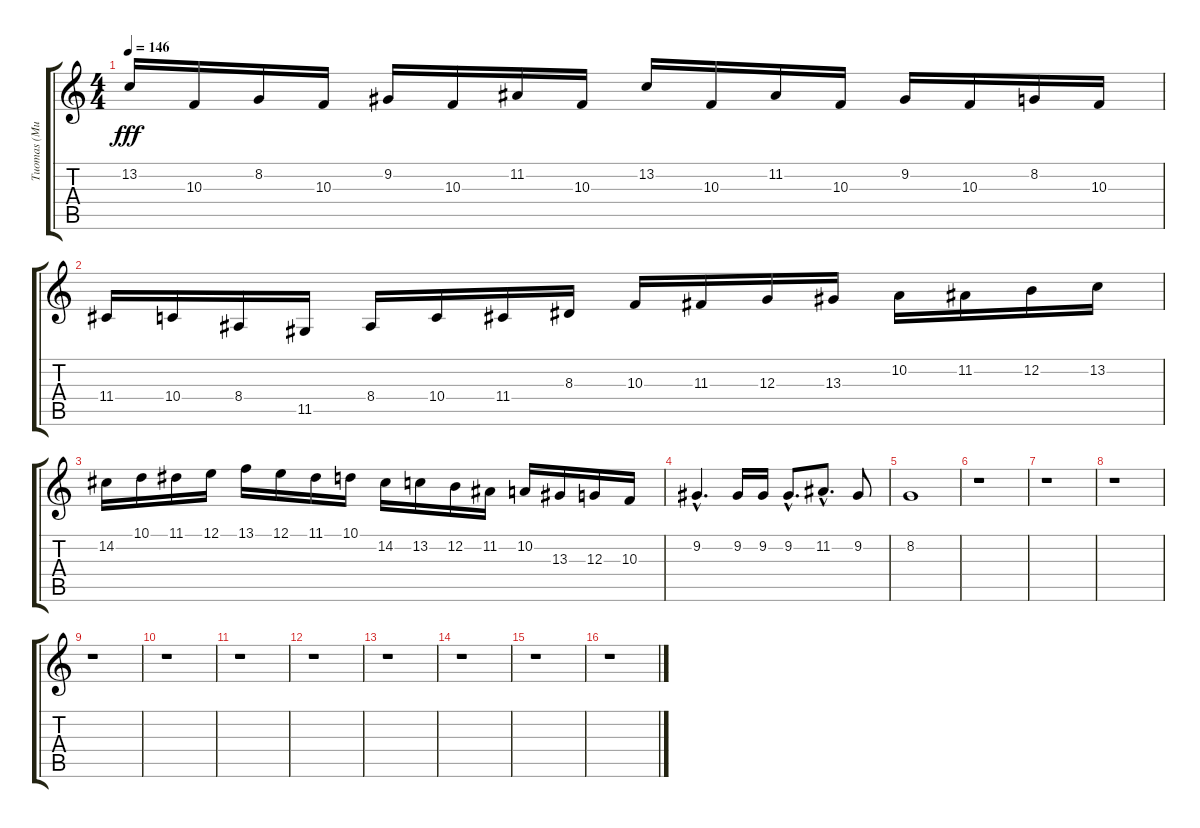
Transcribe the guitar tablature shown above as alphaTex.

\track ("Tuomas (Music Box)" "Tuomas (Mu") {instrument musicbox}
\staff {score tabs}
\tuning (E4 B3 G3 D3 A2 E2) {hide}
\ts (4 4)
\tempo 146
\clef g2
\ks c
13.2.16{dy fff} 10.3.16 8.2.16 10.3.16 9.2.16 10.3.16 11.2.16 10.3.16 13.2.16 10.3.16 11.2.16 10.3.16 9.2.16 10.3.16 8.2.16 10.3.16 |
11.4.16 10.4.16 8.4.16 11.5.16 8.4.16 10.4.16 11.4.16 8.3.16 10.3.16 11.3.16 12.3.16 13.3.16 10.2.16 11.2.16 12.2.16 13.2.16 |
14.2.16 10.1.16 11.1.16 12.1.16 13.1.16 12.1.16 11.1.16 10.1.16 14.2.16 13.2.16 12.2.16 11.2.16 10.2.16 13.3.16 12.3.16 10.3.16 |
9.2{hac}.4{d} 9.2.16 9.2.16 9.2{hac}.8{d} 11.2{hac}.8{d} 9.2.8 |
8.2.1 |
r.1 |
r.1 |
r.1 |
r.1 |
r.1 |
r.1 |
r.1 |
r.1 |
r.1 |
r.1 |
r.1
